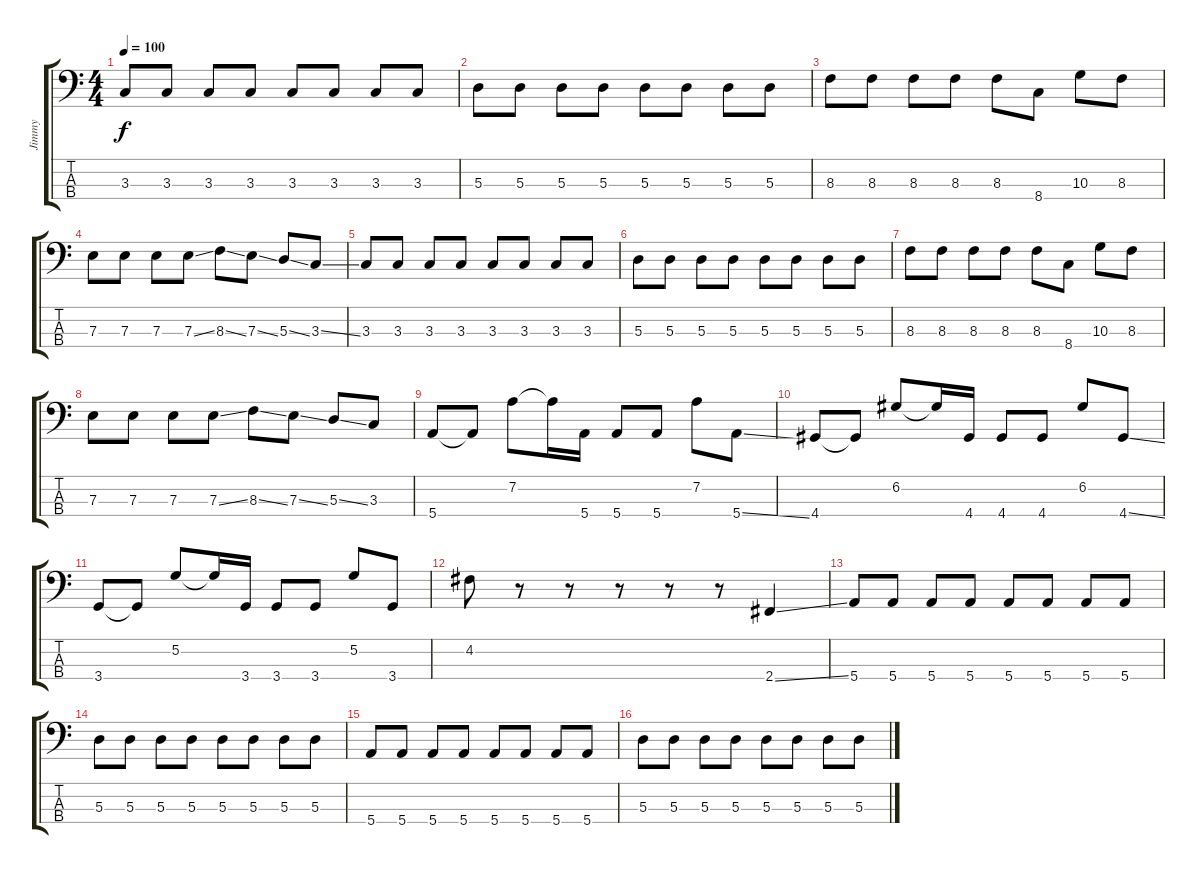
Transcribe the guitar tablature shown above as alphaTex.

\track ("Jimmy" "Jimmy") {instrument electricbassfinger}
\staff {score tabs}
\tuning (G2 D2 A1 E1) {hide}
\ts (4 4)
\tempo 100
\clef f4
\ks c
3.3.8{dy f} 3.3.8 3.3.8 3.3.8 3.3.8 3.3.8 3.3.8 3.3.8 |
5.3.8 5.3.8 5.3.8 5.3.8 5.3.8 5.3.8 5.3.8 5.3.8 |
8.3.8 8.3.8 8.3.8 8.3.8 8.3.8 8.4.8 10.3.8 8.3.8 |
7.3.8 7.3.8 7.3.8 7.3{ss}.8 8.3{ss}.8 7.3{ss}.8 5.3{ss}.8 3.3{ss}.8 |
3.3.8 3.3.8 3.3.8 3.3.8 3.3.8 3.3.8 3.3.8 3.3.8 |
5.3.8 5.3.8 5.3.8 5.3.8 5.3.8 5.3.8 5.3.8 5.3.8 |
8.3.8 8.3.8 8.3.8 8.3.8 8.3.8 8.4.8 10.3.8 8.3.8 |
7.3.8 7.3.8 7.3.8 7.3{ss}.8 8.3{ss}.8 7.3{ss}.8 5.3{ss}.8 3.3.8 |
5.4.8 5.4{t}.8 7.2.8 7.2{t}.16 5.4.16 5.4.8 5.4.8 7.2.8 5.4{ss}.8 |
4.4.8 4.4{t}.8 6.2.8 6.2{t}.16 4.4.16 4.4.8 4.4.8 6.2.8 4.4{ss}.8 |
3.4.8 3.4{t}.8 5.2.8 5.2{t}.16 3.4.16 3.4.8 3.4.8 5.2.8 3.4.8 |
4.2.8 r.8 r.8 r.8 r.8 r.8 2.4{ss}.4 |
5.4.8 5.4.8 5.4.8 5.4.8 5.4.8 5.4.8 5.4.8 5.4.8 |
5.3.8 5.3.8 5.3.8 5.3.8 5.3.8 5.3.8 5.3.8 5.3.8 |
5.4.8 5.4.8 5.4.8 5.4.8 5.4.8 5.4.8 5.4.8 5.4.8 |
5.3.8 5.3.8 5.3.8 5.3.8 5.3.8 5.3.8 5.3.8 5.3.8
